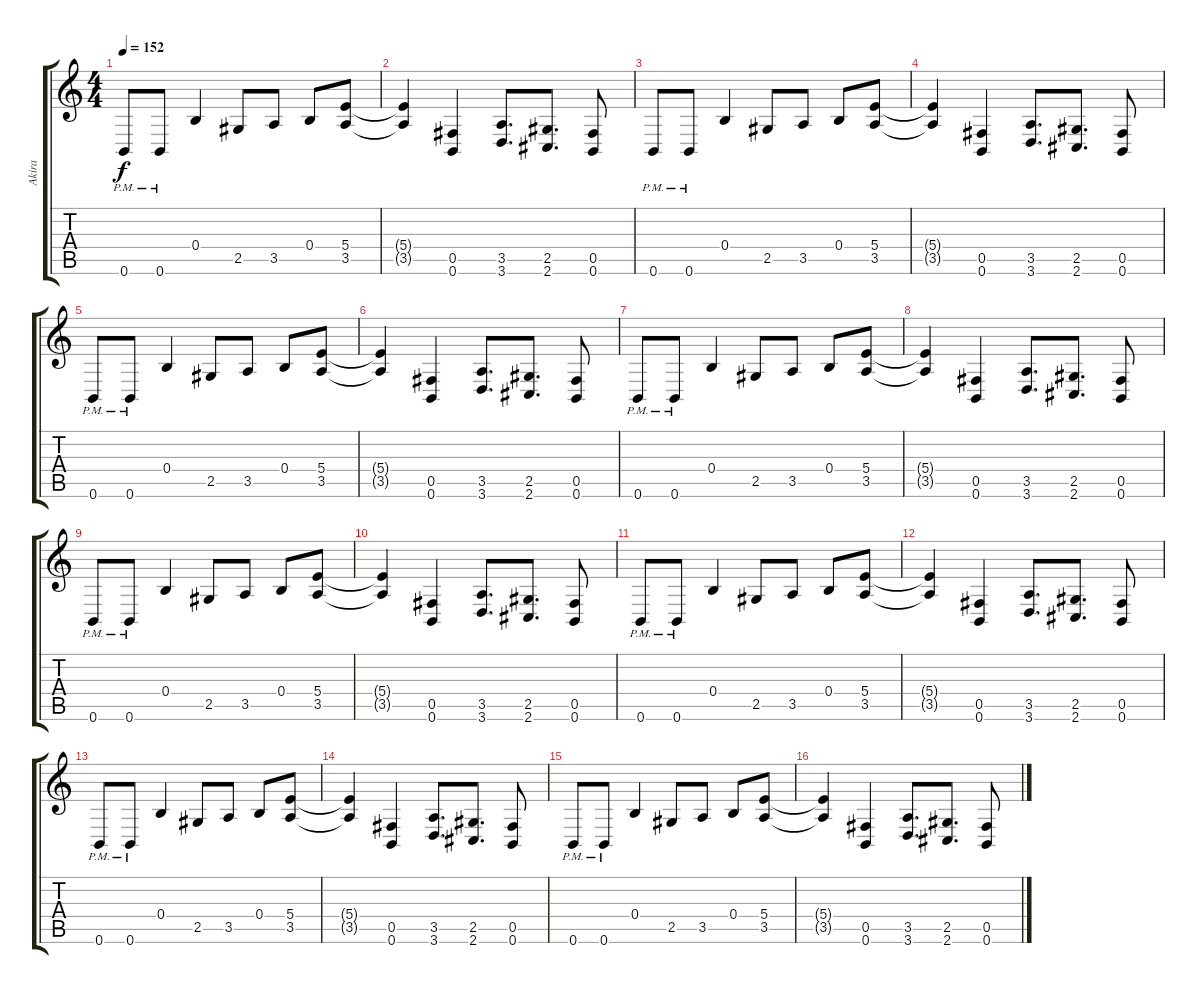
\track ("Akira" "Akira") {instrument overdrivenguitar}
\staff {score tabs}
\tuning (Db4 Ab3 E3 B2 Gb2 B1) {hide}
\ts (4 4)
\tempo 152
\clef g2
\ks c
0.6{pm}.8{dy f} 0.6{pm}.8 0.4.4 2.5.8 3.5.8 0.4.8 (5.4 3.5).8 |
(5.4{t} 3.5{t}).4 (0.5 0.6).4 (3.5 3.6).8{d} (2.5 2.6).8{d} (0.5 0.6).8 |
0.6{pm}.8 0.6{pm}.8 0.4.4 2.5.8 3.5.8 0.4.8 (5.4 3.5).8 |
(5.4{t} 3.5{t}).4 (0.5 0.6).4 (3.5 3.6).8{d} (2.5 2.6).8{d} (0.5 0.6).8 |
0.6{pm}.8 0.6{pm}.8 0.4.4 2.5.8 3.5.8 0.4.8 (5.4 3.5).8 |
(5.4{t} 3.5{t}).4 (0.5 0.6).4 (3.5 3.6).8{d} (2.5 2.6).8{d} (0.5 0.6).8 |
0.6{pm}.8 0.6{pm}.8 0.4.4 2.5.8 3.5.8 0.4.8 (5.4 3.5).8 |
(5.4{t} 3.5{t}).4 (0.5 0.6).4 (3.5 3.6).8{d} (2.5 2.6).8{d} (0.5 0.6).8 |
0.6{pm}.8 0.6{pm}.8 0.4.4 2.5.8 3.5.8 0.4.8 (5.4 3.5).8 |
(5.4{t} 3.5{t}).4 (0.5 0.6).4 (3.5 3.6).8{d} (2.5 2.6).8{d} (0.5 0.6).8 |
0.6{pm}.8 0.6{pm}.8 0.4.4 2.5.8 3.5.8 0.4.8 (5.4 3.5).8 |
(5.4{t} 3.5{t}).4 (0.5 0.6).4 (3.5 3.6).8{d} (2.5 2.6).8{d} (0.5 0.6).8 |
0.6{pm}.8 0.6{pm}.8 0.4.4 2.5.8 3.5.8 0.4.8 (5.4 3.5).8 |
(5.4{t} 3.5{t}).4 (0.5 0.6).4 (3.5 3.6).8{d} (2.5 2.6).8{d} (0.5 0.6).8 |
0.6{pm}.8 0.6{pm}.8 0.4.4 2.5.8 3.5.8 0.4.8 (5.4 3.5).8 |
(5.4{t} 3.5{t}).4 (0.5 0.6).4 (3.5 3.6).8{d} (2.5 2.6).8{d} (0.5 0.6).8
